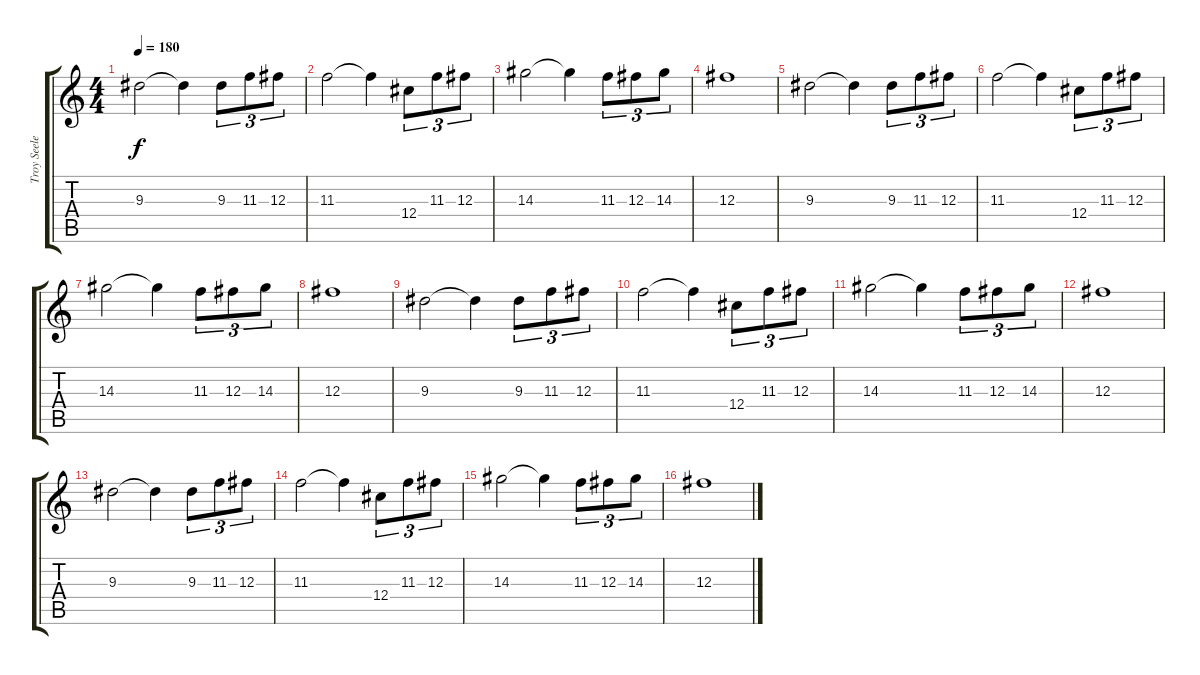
\track ("Troy Seele" "Troy Seele") {instrument overdrivenguitar}
\staff {score tabs}
\tuning (Eb4 Bb3 Gb3 Db3 Ab2 Eb2) {hide}
\ts (4 4)
\tempo 180
\clef g2
\ks c
9.3.2{dy f} 9.3{t}.4 9.3.8{tu (3 2)} 11.3.8{tu (3 2)} 12.3.8{tu (3 2)} |
11.3.2 11.3{t}.4 12.4.8{tu (3 2)} 11.3.8{tu (3 2)} 12.3.8{tu (3 2)} |
14.3.2 14.3{t}.4 11.3.8{tu (3 2)} 12.3.8{tu (3 2)} 14.3.8{tu (3 2)} |
12.3.1 |
9.3.2 9.3{t}.4 9.3.8{tu (3 2)} 11.3.8{tu (3 2)} 12.3.8{tu (3 2)} |
11.3.2 11.3{t}.4 12.4.8{tu (3 2)} 11.3.8{tu (3 2)} 12.3.8{tu (3 2)} |
14.3.2 14.3{t}.4 11.3.8{tu (3 2)} 12.3.8{tu (3 2)} 14.3.8{tu (3 2)} |
12.3.1 |
9.3.2 9.3{t}.4 9.3.8{tu (3 2)} 11.3.8{tu (3 2)} 12.3.8{tu (3 2)} |
11.3.2 11.3{t}.4 12.4.8{tu (3 2)} 11.3.8{tu (3 2)} 12.3.8{tu (3 2)} |
14.3.2 14.3{t}.4 11.3.8{tu (3 2)} 12.3.8{tu (3 2)} 14.3.8{tu (3 2)} |
12.3.1 |
9.3.2 9.3{t}.4 9.3.8{tu (3 2)} 11.3.8{tu (3 2)} 12.3.8{tu (3 2)} |
11.3.2 11.3{t}.4 12.4.8{tu (3 2)} 11.3.8{tu (3 2)} 12.3.8{tu (3 2)} |
14.3.2 14.3{t}.4 11.3.8{tu (3 2)} 12.3.8{tu (3 2)} 14.3.8{tu (3 2)} |
12.3.1
